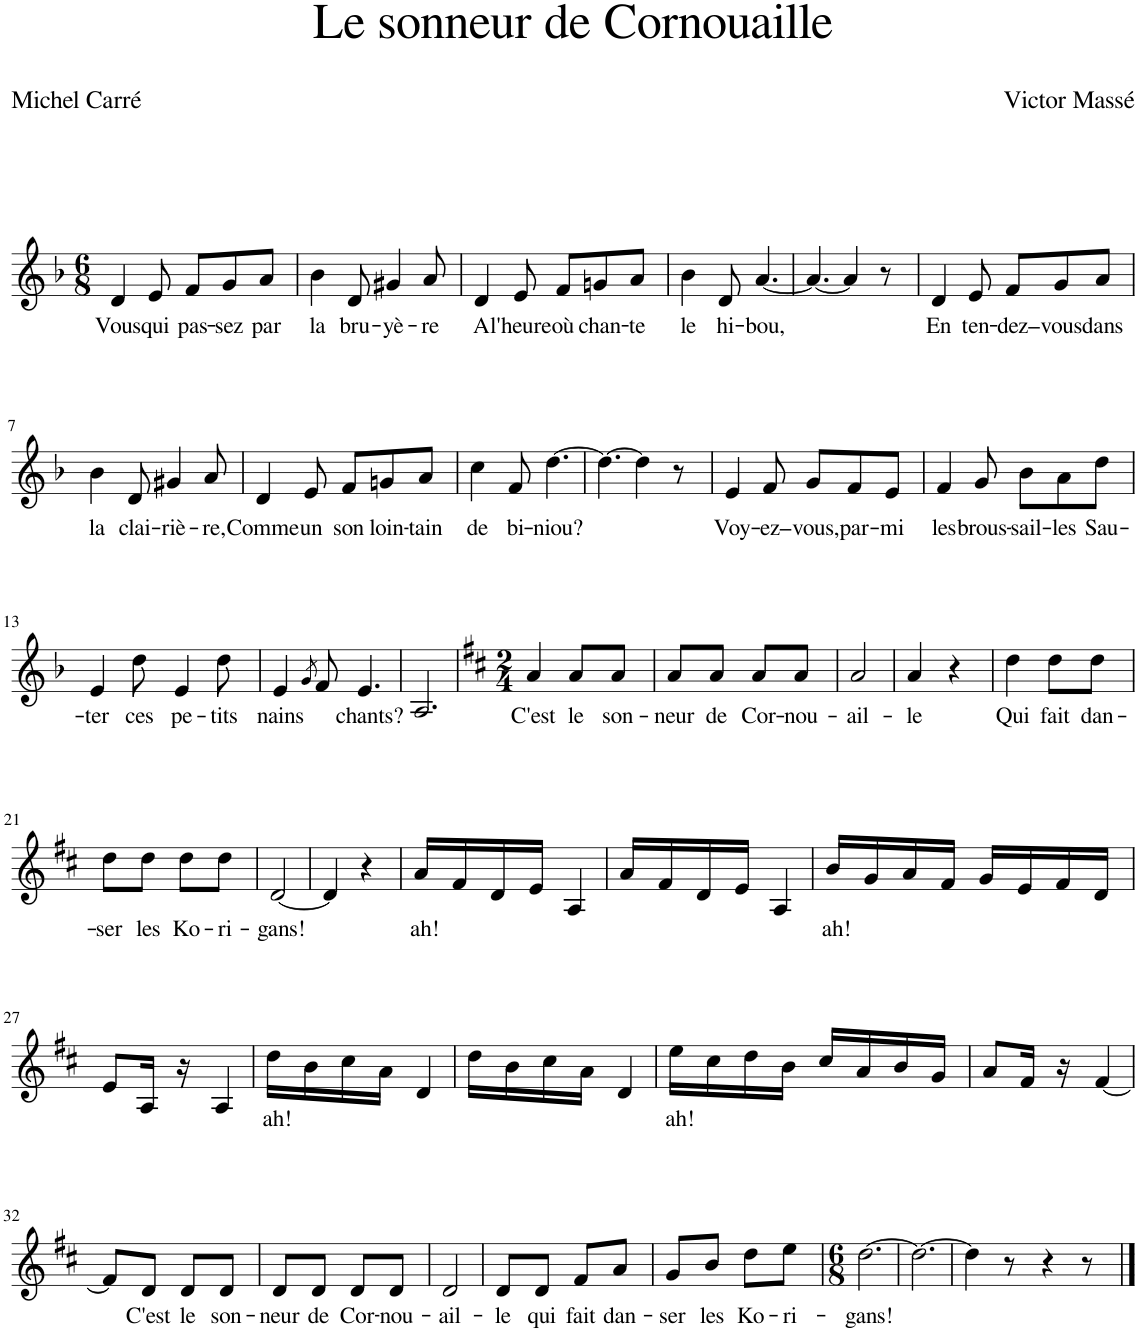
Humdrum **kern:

**kern	**text
*part1	*part1
*staff1	*staff1
*I"Piano	*
*I'Pno	*
*clefG2	*
*k[b-]	*
*M6/8	*
=1	=1
!	!LO:LY:b
4d/	Vous
!	!LO:LY:b
8e/	qui
!	!LO:LY:b
8f/L	pas-
!	!LO:LY:b
8g/	-sez
!	!LO:LY:b
8a/J	par
=2	=2
!	!LO:LY:b
4b-\	la
!	!LO:LY:b
8d/	bru-
!	!LO:LY:b
4g#X/	-yè-
!	!LO:LY:b
8a/	-re
=3	=3
!	!LO:LY:b
4d/	A
!	!LO:LY:b
8e/	l'heure
!	!LO:LY:b
8f/L	où
!	!LO:LY:b
8gn/	chan-
!	!LO:LY:b
8a/J	-te
=4	=4
!	!LO:LY:b
4b-\	le
!	!LO:LY:b
8d/	hi-
!	!LO:LY:b
[4.a/	-bou,
=5	=5
4.a/_	.
4a/]	.
8r	.
=6	=6
!	!LO:LY:b
4d/	En
!	!LO:LY:b
8e/	ten-
!	!LO:LY:b
8f/L	-dez–
!	!LO:LY:b
8g/	vous
!	!LO:LY:b
8a/J	dans
!!LO:LB:g=z
=7	=7
!	!LO:LY:b
4b-\	la
!	!LO:LY:b
8d/	clai-
!	!LO:LY:b
4g#X/	-riè-
!	!LO:LY:b
8a/	-re,
=8	=8
!	!LO:LY:b
4d/	Comme
!	!LO:LY:b
8e/	un
!	!LO:LY:b
8f/L	son
!	!LO:LY:b
8gn/	loin-
!	!LO:LY:b
8a/J	-tain
=9	=9
!	!LO:LY:b
4cc\	de
!	!LO:LY:b
8f/	bi-
!	!LO:LY:b
[4.dd\	-niou?
=10	=10
4.dd\_	.
4dd\]	.
8r	.
=11	=11
!	!LO:LY:b
4e/	Voy-
!	!LO:LY:b
8f/	-ez–
!	!LO:LY:b
8g/L	vous,
!	!LO:LY:b
8f/	par-
!	!LO:LY:b
8e/J	-mi
=12	=12
!	!LO:LY:b
4f/	les
!	!LO:LY:b
8g/	brous-
!	!LO:LY:b
8b-\L	-sail-
!	!LO:LY:b
8a\	-les
!	!LO:LY:b
8dd\J	Sau-
!!LO:LB:g=z
=13	=13
!	!LO:LY:b
4e/	-ter
!	!LO:LY:b
8dd\	ces
!	!LO:LY:b
4e/	pe-
!	!LO:LY:b
8dd\	-tits
=14	=14
!	!LO:LY:b
4e/	nains
8qg/	.
8f/	.
!	!LO:LY:b
4.e/	-chants?
=15	=15
2.A/	.
=16	=16
*k[f#c#]	*
*M2/4	*
!	!LO:LY:b
4a/	C'est
!	!LO:LY:b
8a/L	le
!	!LO:LY:b
8a/J	son-
=17	=17
!	!LO:LY:b
8a/L	-neur
!	!LO:LY:b
8a/J	de
!	!LO:LY:b
8a/L	Cor-
!	!LO:LY:b
8a/J	-nou-
=18	=18
!	!LO:LY:b
2a/	-ail-
=19	=19
!	!LO:LY:b
4a/	-le
4r	.
=20	=20
!	!LO:LY:b
4dd\	Qui
!	!LO:LY:b
8dd\L	fait
!	!LO:LY:b
8dd\J	dan-
!!LO:LB:g=z
=21	=21
!	!LO:LY:b
8dd\L	-ser
!	!LO:LY:b
8dd\J	les
!	!LO:LY:b
8dd\L	Ko-
!	!LO:LY:b
8dd\J	-ri-
=22	=22
!	!LO:LY:b
[2d/	-gans!
=23	=23
4d/]	.
4r	.
=24	=24
!	!LO:LY:b
16a/LL	ah!
16f#/	.
16d/	.
16e/JJ	.
4A/	.
=25	=25
16a/LL	.
16f#/	.
16d/	.
16e/JJ	.
4A/	.
=26	=26
!	!LO:LY:b
16b/LL	ah!
16g/	.
16a/	.
16f#/JJ	.
16g/LL	.
16e/	.
16f#/	.
16d/JJ	.
!!LO:LB:g=z
=27	=27
8e/L	.
16A/Jk	.
16r	.
4A/	.
=28	=28
!	!LO:LY:b
16dd\LL	ah!
16b\	.
16cc#\	.
16a\JJ	.
4d/	.
=29	=29
16dd\LL	.
16b\	.
16cc#\	.
16a\JJ	.
4d/	.
=30	=30
!	!LO:LY:b
16ee\LL	ah!
16cc#\	.
16dd\	.
16b\JJ	.
16cc#/LL	.
16a/	.
16b/	.
16g/JJ	.
=31	=31
8a/L	.
16f#/Jk	.
16r	.
[4f#/	.
!!LO:LB:g=z
=32	=32
8f#/L]	.
!	!LO:LY:b
8d/J	C'est
!	!LO:LY:b
8d/L	le
!	!LO:LY:b
8d/J	son-
=33	=33
!	!LO:LY:b
8d/L	-neur
!	!LO:LY:b
8d/J	de
!	!LO:LY:b
8d/L	Cor-
!	!LO:LY:b
8d/J	-nou-
=34	=34
!	!LO:LY:b
2d/	-ail-
=35	=35
!	!LO:LY:b
8d/L	-le
!	!LO:LY:b
8d/J	qui
!	!LO:LY:b
8f#/L	fait
!	!LO:LY:b
8a/J	dan-
=36	=36
!	!LO:LY:b
8g/L	-ser
!	!LO:LY:b
8b/J	les
!	!LO:LY:b
8dd\L	Ko-
!	!LO:LY:b
8ee\J	-ri-
=37	=37
*M6/8	*
!	!LO:LY:b
[2.dd\	-gans!
=38	=38
2.dd\_	.
=39	=39
4dd\]	.
8r	.
4r	.
8r	.
==	==
*-	*-
